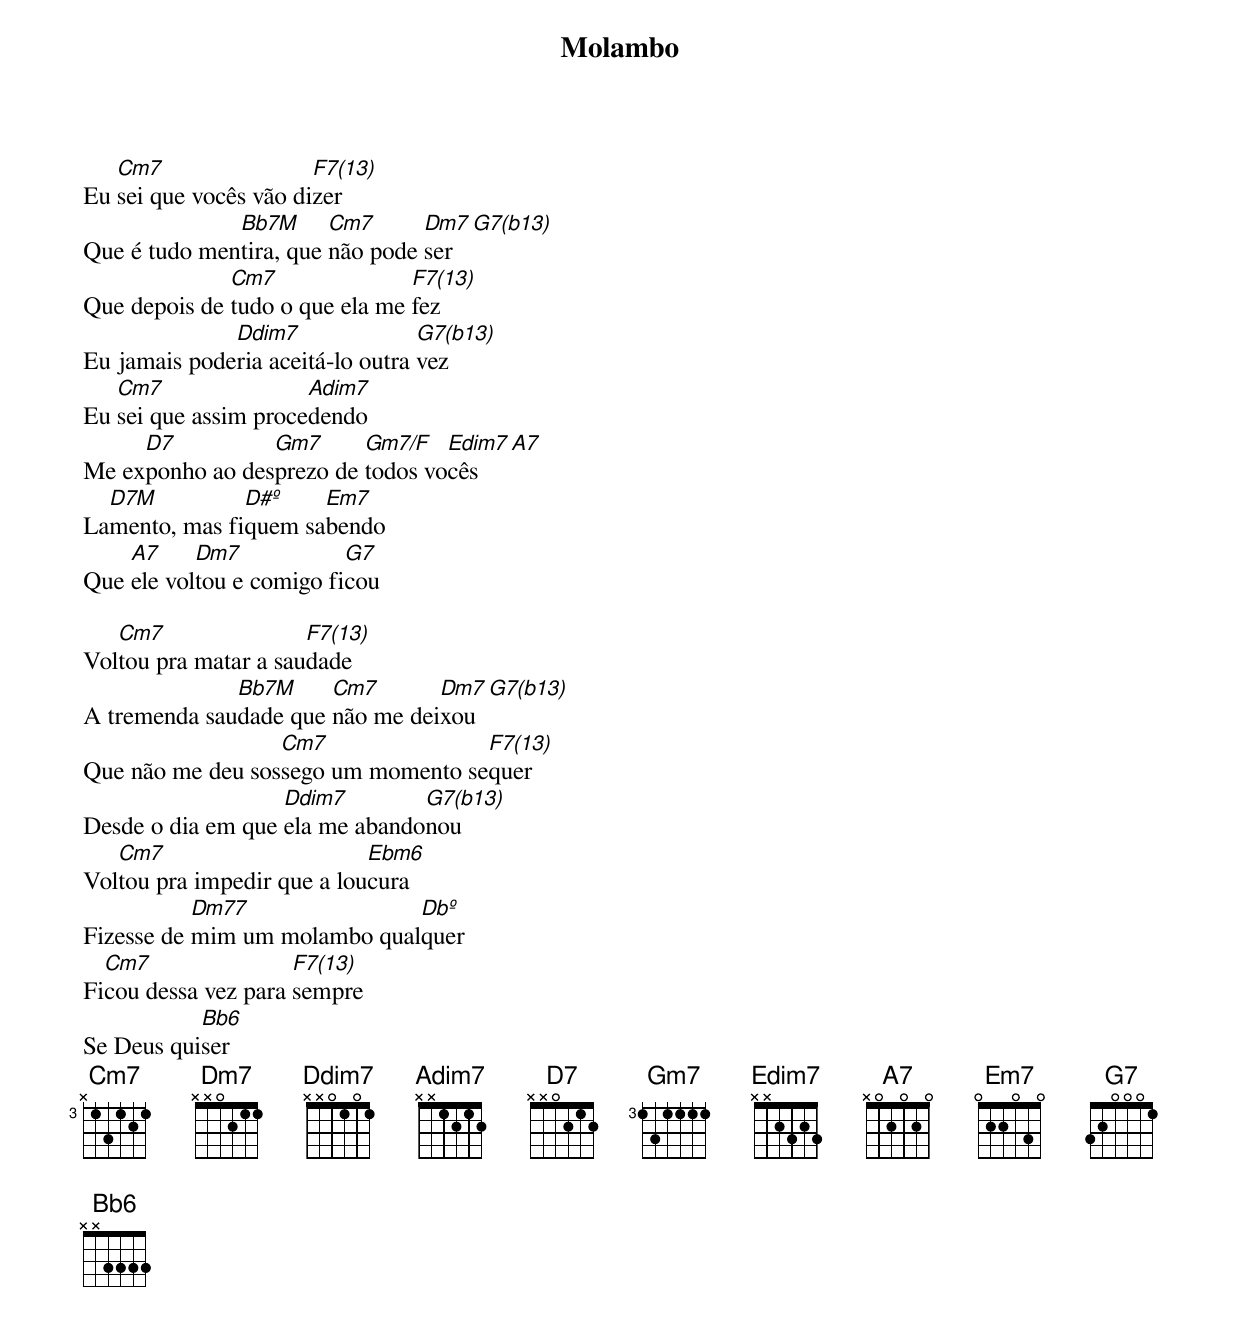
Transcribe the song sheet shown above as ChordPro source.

{title: Molambo}
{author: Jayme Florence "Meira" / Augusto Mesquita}
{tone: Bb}

Eu [Cm7]sei que vocês vão di[F7(13)]zer
Que é tudo men[Bb7M]tira, que [Cm7]não pode [Dm7]ser [G7(b13)]
Que depois de [Cm7]tudo o que ela me [F7(13)]fez
Eu jamais pode[Dm7(b5)]ria aceitá-lo outra [G7(b13)]vez
Eu [Cm7]sei que assim proce[Am7(b5)]dendo
Me ex[D7]ponho ao des[Gm7]prezo de [Gm7/F]todos vo[Em7(b5)]cês [A7]
La[D7M]mento, mas fi[D#º]quem sa[Em7]bendo
Que [A7]ele vol[Dm7]tou e comigo fi[G7]cou

Vol[Cm7]tou pra matar a sau[F7(13)]dade
A tremenda sau[Bb7M]dade que [Cm7]não me dei[Dm7]xou [G7(b13)]
Que não me deu sos[Cm7]sego um momento se[F7(13)]quer
Desde o dia em que [Dm7(b5)]ela me abando[G7(b13)]nou
Vol[Cm7]tou pra impedir que a lou[Ebm6]cura
Fizesse de [Dm77]mim um molambo qual[Dbº]quer
Fi[Cm7]cou dessa vez para [F7(13)]sempre
Se Deus qui[Bb6]ser
